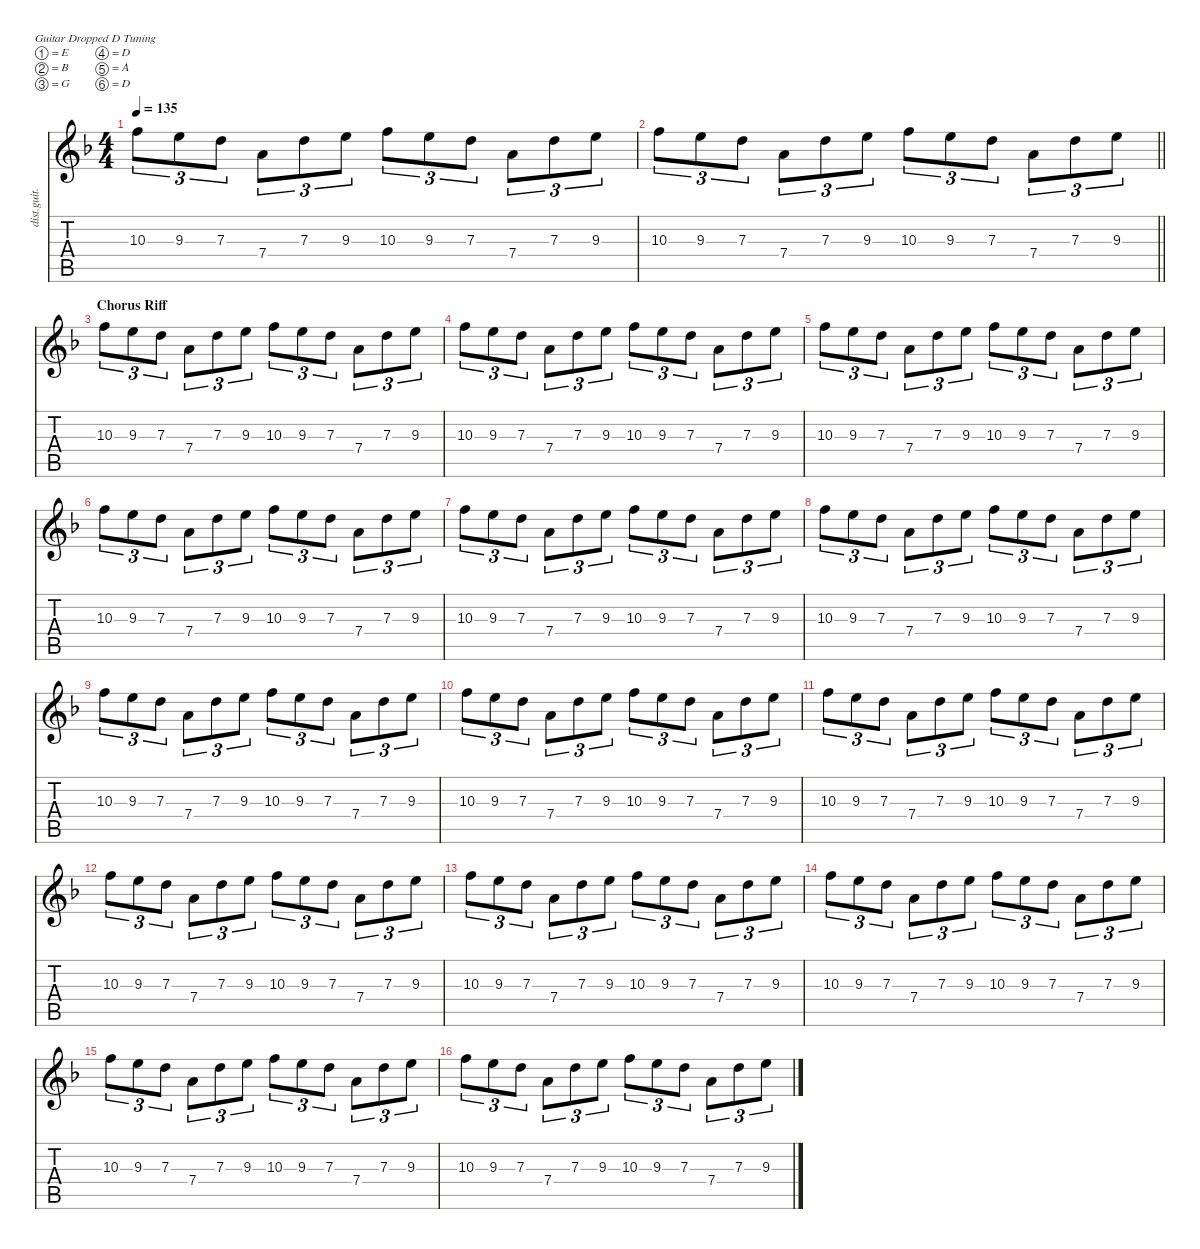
\defaultSystemsLayout 4
\hideDynamics
\bracketExtendMode nobrackets
\otherSystemsTrackNameOrientation horizontal
\track ("Lead Guitar" "dist.guit.") {instrument distortionguitar}
\staff {score tabs}
\tuning (E4 B3 G3 D3 A2 D2)
\ts (4 4)
\tempo 135
\clef g2
\ks dminor
10.3{acc forcenatural}.8{tu (3 2) dy f beam Down} 9.3{acc forcenatural}.8{tu (3 2) beam Down} 7.3{acc forcenatural}.8{tu (3 2) beam Down} 7.4{acc forcenatural}.8{tu (3 2) beam Down} 7.3{acc forcenatural}.8{tu (3 2) beam Down} 9.3{acc forcenatural}.8{tu (3 2) beam Down} 10.3{acc forcenatural}.8{tu (3 2) beam Down} 9.3{acc forcenatural}.8{tu (3 2) beam Down} 7.3{acc forcenatural}.8{tu (3 2) beam Down} 7.4{acc forcenatural}.8{tu (3 2) beam Down} 7.3{acc forcenatural}.8{tu (3 2) beam Down} 9.3{acc forcenatural}.8{tu (3 2) beam Down} |
\barLineRight lightlight
10.3{acc forcenatural}.8{tu (3 2) beam Down} 9.3{acc forcenatural}.8{tu (3 2) beam Down} 7.3{acc forcenatural}.8{tu (3 2) beam Down} 7.4{acc forcenatural}.8{tu (3 2) beam Down} 7.3{acc forcenatural}.8{tu (3 2) beam Down} 9.3{acc forcenatural}.8{tu (3 2) beam Down} 10.3{acc forcenatural}.8{tu (3 2) beam Down} 9.3{acc forcenatural}.8{tu (3 2) beam Down} 7.3{acc forcenatural}.8{tu (3 2) beam Down} 7.4{acc forcenatural}.8{tu (3 2) beam Down} 7.3{acc forcenatural}.8{tu (3 2) beam Down} 9.3{acc forcenatural}.8{tu (3 2) beam Down} |
\section ("" "Chorus Riff")
10.3{acc forcenatural}.8{tu (3 2) beam Down} 9.3{acc forcenatural}.8{tu (3 2) beam Down} 7.3{acc forcenatural}.8{tu (3 2) beam Down} 7.4{acc forcenatural}.8{tu (3 2) beam Down} 7.3{acc forcenatural}.8{tu (3 2) beam Down} 9.3{acc forcenatural}.8{tu (3 2) beam Down} 10.3{acc forcenatural}.8{tu (3 2) beam Down} 9.3{acc forcenatural}.8{tu (3 2) beam Down} 7.3{acc forcenatural}.8{tu (3 2) beam Down} 7.4{acc forcenatural}.8{tu (3 2) beam Down} 7.3{acc forcenatural}.8{tu (3 2) beam Down} 9.3{acc forcenatural}.8{tu (3 2) beam Down} |
10.3{acc forcenatural}.8{tu (3 2) beam Down} 9.3{acc forcenatural}.8{tu (3 2) beam Down} 7.3{acc forcenatural}.8{tu (3 2) beam Down} 7.4{acc forcenatural}.8{tu (3 2) beam Down} 7.3{acc forcenatural}.8{tu (3 2) beam Down} 9.3{acc forcenatural}.8{tu (3 2) beam Down} 10.3{acc forcenatural}.8{tu (3 2) beam Down} 9.3{acc forcenatural}.8{tu (3 2) beam Down} 7.3{acc forcenatural}.8{tu (3 2) beam Down} 7.4{acc forcenatural}.8{tu (3 2) beam Down} 7.3{acc forcenatural}.8{tu (3 2) beam Down} 9.3{acc forcenatural}.8{tu (3 2) beam Down} |
10.3{acc forcenatural}.8{tu (3 2) beam Down} 9.3{acc forcenatural}.8{tu (3 2) beam Down} 7.3{acc forcenatural}.8{tu (3 2) beam Down} 7.4{acc forcenatural}.8{tu (3 2) beam Down} 7.3{acc forcenatural}.8{tu (3 2) beam Down} 9.3{acc forcenatural}.8{tu (3 2) beam Down} 10.3{acc forcenatural}.8{tu (3 2) beam Down} 9.3{acc forcenatural}.8{tu (3 2) beam Down} 7.3{acc forcenatural}.8{tu (3 2) beam Down} 7.4{acc forcenatural}.8{tu (3 2) beam Down} 7.3{acc forcenatural}.8{tu (3 2) beam Down} 9.3{acc forcenatural}.8{tu (3 2) beam Down} |
10.3{acc forcenatural}.8{tu (3 2) beam Down} 9.3{acc forcenatural}.8{tu (3 2) beam Down} 7.3{acc forcenatural}.8{tu (3 2) beam Down} 7.4{acc forcenatural}.8{tu (3 2) beam Down} 7.3{acc forcenatural}.8{tu (3 2) beam Down} 9.3{acc forcenatural}.8{tu (3 2) beam Down} 10.3{acc forcenatural}.8{tu (3 2) beam Down} 9.3{acc forcenatural}.8{tu (3 2) beam Down} 7.3{acc forcenatural}.8{tu (3 2) beam Down} 7.4{acc forcenatural}.8{tu (3 2) beam Down} 7.3{acc forcenatural}.8{tu (3 2) beam Down} 9.3{acc forcenatural}.8{tu (3 2) beam Down} |
10.3{acc forcenatural}.8{tu (3 2) beam Down} 9.3{acc forcenatural}.8{tu (3 2) beam Down} 7.3{acc forcenatural}.8{tu (3 2) beam Down} 7.4{acc forcenatural}.8{tu (3 2) beam Down} 7.3{acc forcenatural}.8{tu (3 2) beam Down} 9.3{acc forcenatural}.8{tu (3 2) beam Down} 10.3{acc forcenatural}.8{tu (3 2) beam Down} 9.3{acc forcenatural}.8{tu (3 2) beam Down} 7.3{acc forcenatural}.8{tu (3 2) beam Down} 7.4{acc forcenatural}.8{tu (3 2) beam Down} 7.3{acc forcenatural}.8{tu (3 2) beam Down} 9.3{acc forcenatural}.8{tu (3 2) beam Down} |
10.3{acc forcenatural}.8{tu (3 2) beam Down} 9.3{acc forcenatural}.8{tu (3 2) beam Down} 7.3{acc forcenatural}.8{tu (3 2) beam Down} 7.4{acc forcenatural}.8{tu (3 2) beam Down} 7.3{acc forcenatural}.8{tu (3 2) beam Down} 9.3{acc forcenatural}.8{tu (3 2) beam Down} 10.3{acc forcenatural}.8{tu (3 2) beam Down} 9.3{acc forcenatural}.8{tu (3 2) beam Down} 7.3{acc forcenatural}.8{tu (3 2) beam Down} 7.4{acc forcenatural}.8{tu (3 2) beam Down} 7.3{acc forcenatural}.8{tu (3 2) beam Down} 9.3{acc forcenatural}.8{tu (3 2) beam Down} |
10.3{acc forcenatural}.8{tu (3 2) beam Down} 9.3{acc forcenatural}.8{tu (3 2) beam Down} 7.3{acc forcenatural}.8{tu (3 2) beam Down} 7.4{acc forcenatural}.8{tu (3 2) beam Down} 7.3{acc forcenatural}.8{tu (3 2) beam Down} 9.3{acc forcenatural}.8{tu (3 2) beam Down} 10.3{acc forcenatural}.8{tu (3 2) beam Down} 9.3{acc forcenatural}.8{tu (3 2) beam Down} 7.3{acc forcenatural}.8{tu (3 2) beam Down} 7.4{acc forcenatural}.8{tu (3 2) beam Down} 7.3{acc forcenatural}.8{tu (3 2) beam Down} 9.3{acc forcenatural}.8{tu (3 2) beam Down} |
10.3{acc forcenatural}.8{tu (3 2) beam Down} 9.3{acc forcenatural}.8{tu (3 2) beam Down} 7.3{acc forcenatural}.8{tu (3 2) beam Down} 7.4{acc forcenatural}.8{tu (3 2) beam Down} 7.3{acc forcenatural}.8{tu (3 2) beam Down} 9.3{acc forcenatural}.8{tu (3 2) beam Down} 10.3{acc forcenatural}.8{tu (3 2) beam Down} 9.3{acc forcenatural}.8{tu (3 2) beam Down} 7.3{acc forcenatural}.8{tu (3 2) beam Down} 7.4{acc forcenatural}.8{tu (3 2) beam Down} 7.3{acc forcenatural}.8{tu (3 2) beam Down} 9.3{acc forcenatural}.8{tu (3 2) beam Down} |
10.3{acc forcenatural}.8{tu (3 2) beam Down} 9.3{acc forcenatural}.8{tu (3 2) beam Down} 7.3{acc forcenatural}.8{tu (3 2) beam Down} 7.4{acc forcenatural}.8{tu (3 2) beam Down} 7.3{acc forcenatural}.8{tu (3 2) beam Down} 9.3{acc forcenatural}.8{tu (3 2) beam Down} 10.3{acc forcenatural}.8{tu (3 2) beam Down} 9.3{acc forcenatural}.8{tu (3 2) beam Down} 7.3{acc forcenatural}.8{tu (3 2) beam Down} 7.4{acc forcenatural}.8{tu (3 2) beam Down} 7.3{acc forcenatural}.8{tu (3 2) beam Down} 9.3{acc forcenatural}.8{tu (3 2) beam Down} |
10.3{acc forcenatural}.8{tu (3 2) beam Down} 9.3{acc forcenatural}.8{tu (3 2) beam Down} 7.3{acc forcenatural}.8{tu (3 2) beam Down} 7.4{acc forcenatural}.8{tu (3 2) beam Down} 7.3{acc forcenatural}.8{tu (3 2) beam Down} 9.3{acc forcenatural}.8{tu (3 2) beam Down} 10.3{acc forcenatural}.8{tu (3 2) beam Down} 9.3{acc forcenatural}.8{tu (3 2) beam Down} 7.3{acc forcenatural}.8{tu (3 2) beam Down} 7.4{acc forcenatural}.8{tu (3 2) beam Down} 7.3{acc forcenatural}.8{tu (3 2) beam Down} 9.3{acc forcenatural}.8{tu (3 2) beam Down} |
10.3{acc forcenatural}.8{tu (3 2) beam Down} 9.3{acc forcenatural}.8{tu (3 2) beam Down} 7.3{acc forcenatural}.8{tu (3 2) beam Down} 7.4{acc forcenatural}.8{tu (3 2) beam Down} 7.3{acc forcenatural}.8{tu (3 2) beam Down} 9.3{acc forcenatural}.8{tu (3 2) beam Down} 10.3{acc forcenatural}.8{tu (3 2) beam Down} 9.3{acc forcenatural}.8{tu (3 2) beam Down} 7.3{acc forcenatural}.8{tu (3 2) beam Down} 7.4{acc forcenatural}.8{tu (3 2) beam Down} 7.3{acc forcenatural}.8{tu (3 2) beam Down} 9.3{acc forcenatural}.8{tu (3 2) beam Down} |
10.3{acc forcenatural}.8{tu (3 2) beam Down} 9.3{acc forcenatural}.8{tu (3 2) beam Down} 7.3{acc forcenatural}.8{tu (3 2) beam Down} 7.4{acc forcenatural}.8{tu (3 2) beam Down} 7.3{acc forcenatural}.8{tu (3 2) beam Down} 9.3{acc forcenatural}.8{tu (3 2) beam Down} 10.3{acc forcenatural}.8{tu (3 2) beam Down} 9.3{acc forcenatural}.8{tu (3 2) beam Down} 7.3{acc forcenatural}.8{tu (3 2) beam Down} 7.4{acc forcenatural}.8{tu (3 2) beam Down} 7.3{acc forcenatural}.8{tu (3 2) beam Down} 9.3{acc forcenatural}.8{tu (3 2) beam Down} |
10.3{acc forcenatural}.8{tu (3 2) beam Down} 9.3{acc forcenatural}.8{tu (3 2) beam Down} 7.3{acc forcenatural}.8{tu (3 2) beam Down} 7.4{acc forcenatural}.8{tu (3 2) beam Down} 7.3{acc forcenatural}.8{tu (3 2) beam Down} 9.3{acc forcenatural}.8{tu (3 2) beam Down} 10.3{acc forcenatural}.8{tu (3 2) beam Down} 9.3{acc forcenatural}.8{tu (3 2) beam Down} 7.3{acc forcenatural}.8{tu (3 2) beam Down} 7.4{acc forcenatural}.8{tu (3 2) beam Down} 7.3{acc forcenatural}.8{tu (3 2) beam Down} 9.3{acc forcenatural}.8{tu (3 2) beam Down} |
10.3{acc forcenatural}.8{tu (3 2) beam Down} 9.3{acc forcenatural}.8{tu (3 2) beam Down} 7.3{acc forcenatural}.8{tu (3 2) beam Down} 7.4{acc forcenatural}.8{tu (3 2) beam Down} 7.3{acc forcenatural}.8{tu (3 2) beam Down} 9.3{acc forcenatural}.8{tu (3 2) beam Down} 10.3{acc forcenatural}.8{tu (3 2) beam Down} 9.3{acc forcenatural}.8{tu (3 2) beam Down} 7.3{acc forcenatural}.8{tu (3 2) beam Down} 7.4{acc forcenatural}.8{tu (3 2) beam Down} 7.3{acc forcenatural}.8{tu (3 2) beam Down} 9.3{acc forcenatural}.8{tu (3 2) beam Down}
